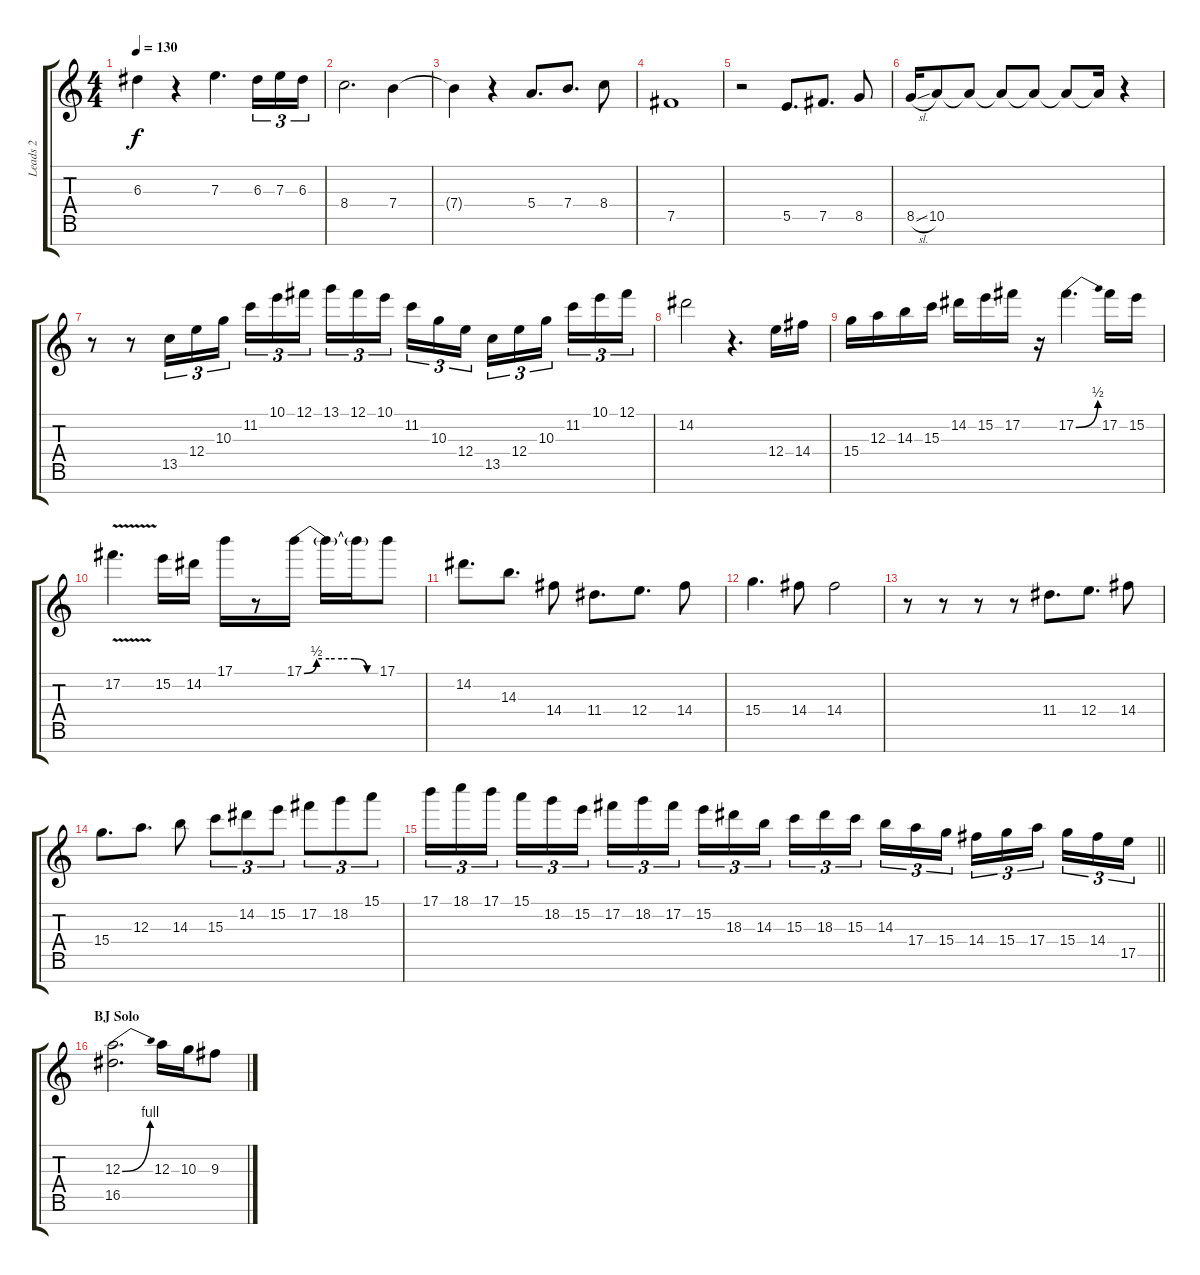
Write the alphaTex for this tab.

\track ("Leads 2" "Leads 2") {instrument overdrivenguitar}
\staff {score tabs}
\tuning (Gb4 Db4 A3 E3 B2 Gb2 B1) {hide}
\ts (4 4)
\tempo 130
\clef g2
\ks c
6.3{t}.4{dy f} r.4 7.3.4{d} 6.3.16{tu (3 2)} 7.3.16{tu (3 2)} 6.3.16{tu (3 2)} |
8.4.2{d} 7.4.4 |
7.4{t}.4 r.4 5.4.8{d} 7.4.8{d} 8.4.8 |
7.5.1 |
r.2 5.5.8{d} 7.5.8{d} 8.5.8 |
8.5{sl}.16 10.5.8 10.5{t}.8 10.5{t}.8 10.5{t}.8 10.5{t}.8 10.5{t}.16 r.4 |
r.8 r.8 13.5.16{tu (3 2)} 12.4.16{tu (3 2)} 10.3.16{tu (3 2) beam splitsecondary} 11.2.16{tu (3 2)} 10.1.16{tu (3 2)} 12.1.16{tu (3 2)} 13.1.16{tu (3 2)} 12.1.16{tu (3 2)} 10.1.16{tu (3 2) beam splitsecondary} 11.2.16{tu (3 2)} 10.3.16{tu (3 2)} 12.4.16{tu (3 2)} 13.5.16{tu (3 2)} 12.4.16{tu (3 2)} 10.3.16{tu (3 2) beam splitsecondary} 11.2.16{tu (3 2)} 10.1.16{tu (3 2)} 12.1.16{tu (3 2)} |
14.2.2 r.4{d} 12.4.16 14.4.16 |
15.4.16 12.3.16 14.3.16 15.3.16 14.2.16 15.2.16 17.2.16 r.16 17.2{be (bend 0 0 60 2)}.4{d} 17.2.16 15.2.16 |
17.2{v}.4{d} 15.2.16 14.2.16 17.1.16 r.8 17.1{be (custom 0 0 10 2 20 2 30 2 40 2 50 0 60 0)}.16 17.1{t}.16 17.1{t}.16 17.1.8 |
14.2.8{d} 14.3.8{d} 14.4.8 11.4.8{d} 12.4.8{d} 14.4.8 |
15.4.4{d} 14.4.8 14.4.2 |
r.8 r.8 r.8 r.8 11.4.8{d} 12.4.8{d} 14.4.8 |
15.4.8{d} 12.3.8{d} 14.3.8 15.3.8{tu (3 2)} 14.2.8{tu (3 2)} 15.2.8{tu (3 2)} 17.2.8{tu (3 2)} 18.2.8{tu (3 2)} 15.1.8{tu (3 2)} |
\barLineRight lightlight
17.1.16{tu (3 2)} 18.1.16{tu (3 2)} 17.1.16{tu (3 2) beam splitsecondary} 15.1.16{tu (3 2)} 18.2.16{tu (3 2)} 15.2.16{tu (3 2)} 17.2.16{tu (3 2)} 18.2.16{tu (3 2)} 17.2.16{tu (3 2) beam splitsecondary} 15.2.16{tu (3 2)} 18.3.16{tu (3 2)} 14.3.16{tu (3 2)} 15.3.16{tu (3 2)} 18.3.16{tu (3 2)} 15.3.16{tu (3 2) beam splitsecondary} 14.3.16{tu (3 2)} 17.4.16{tu (3 2)} 15.4.16{tu (3 2)} 14.4.16{tu (3 2)} 15.4.16{tu (3 2)} 17.4.16{tu (3 2) beam splitsecondary} 15.4.16{tu (3 2)} 14.4.16{tu (3 2)} 17.5.16{tu (3 2)} |
\section ("" "BJ Solo")
(12.3{be (bend 0 0 60 4)} 16.5).2{d} 12.3.16 10.3.16 9.3.8
